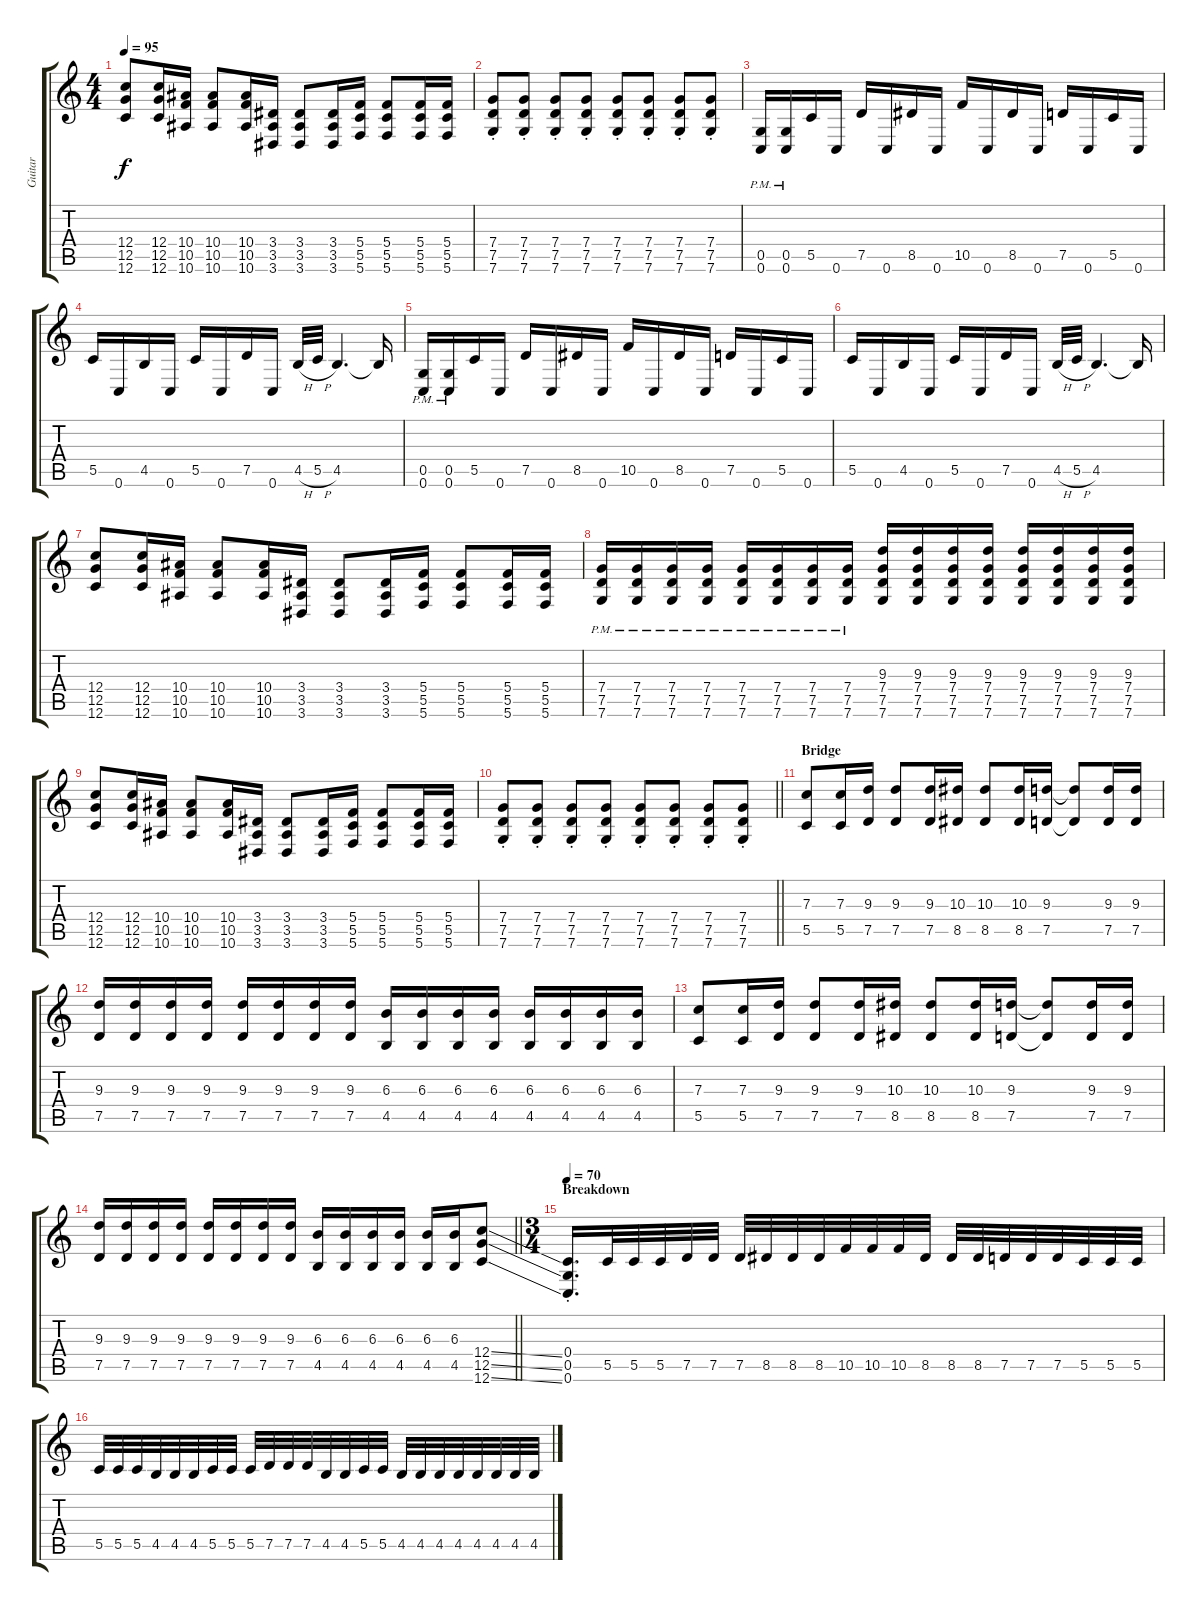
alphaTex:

\track ("Guitar" "Guitar") {instrument distortionguitar}
\staff {score tabs}
\tuning (D4 A3 F3 C3 G2 C2) {hide}
\ts (4 4)
\tempo 95
\clef g2
\ks c
(12.4 12.5 12.6).8{dy f} (12.4 12.5 12.6).16 (10.4 10.5 10.6).16 (10.4 10.5 10.6).8 (10.4 10.5 10.6).16 (3.4 3.5 3.6).16 (3.4 3.5 3.6).8 (3.4 3.5 3.6).16 (5.4 5.5 5.6).16 (5.4 5.5 5.6).8 (5.4 5.5 5.6).16 (5.4 5.5 5.6).16 |
(7.4{st} 7.5{st} 7.6{st}).8 (7.4{st} 7.5{st} 7.6{st}).8 (7.4{st} 7.5{st} 7.6{st}).8 (7.4{st} 7.5{st} 7.6{st}).8 (7.4{st} 7.5{st} 7.6{st}).8 (7.4{st} 7.5{st} 7.6{st}).8 (7.4{st} 7.5{st} 7.6{st}).8 (7.4{st} 7.5{st} 7.6{st}).8 |
(0.5{pm} 0.6{pm}).16 (0.5{pm} 0.6{pm}).16 5.5.16 0.6.16 7.5.16 0.6.16 8.5.16 0.6.16 10.5.16 0.6.16 8.5.16 0.6.16 7.5.16 0.6.16 5.5.16 0.6.16 |
5.5.16 0.6.16 4.5.16 0.6.16 5.5.16 0.6.16 7.5.16 0.6.16 4.5{h}.32 5.5{h}.32 4.5.4{d} 4.5{t}.16 |
(0.5{pm} 0.6{pm}).16 (0.5{pm} 0.6{pm}).16 5.5.16 0.6.16 7.5.16 0.6.16 8.5.16 0.6.16 10.5.16 0.6.16 8.5.16 0.6.16 7.5.16 0.6.16 5.5.16 0.6.16 |
5.5.16 0.6.16 4.5.16 0.6.16 5.5.16 0.6.16 7.5.16 0.6.16 4.5{h}.32 5.5{h}.32 4.5.4{d} 4.5{t}.16 |
(12.4 12.5 12.6).8 (12.4 12.5 12.6).16 (10.4 10.5 10.6).16 (10.4 10.5 10.6).8 (10.4 10.5 10.6).16 (3.4 3.5 3.6).16 (3.4 3.5 3.6).8 (3.4 3.5 3.6).16 (5.4 5.5 5.6).16 (5.4 5.5 5.6).8 (5.4 5.5 5.6).16 (5.4 5.5 5.6).16 |
(7.4{pm} 7.5{pm} 7.6{pm}).16 (7.4{pm} 7.5{pm} 7.6{pm}).16 (7.4{pm} 7.5{pm} 7.6{pm}).16 (7.4{pm} 7.5{pm} 7.6{pm}).16 (7.4{pm} 7.5{pm} 7.6{pm}).16 (7.4{pm} 7.5{pm} 7.6{pm}).16 (7.4{pm} 7.5{pm} 7.6{pm}).16 (7.4{pm} 7.5{pm} 7.6{pm}).16 (9.3 7.4 7.5 7.6).16 (9.3 7.4 7.5 7.6).16 (9.3 7.4 7.5 7.6).16 (9.3 7.4 7.5 7.6).16 (9.3 7.4 7.5 7.6).16 (9.3 7.4 7.5 7.6).16 (9.3 7.4 7.5 7.6).16 (9.3 7.4 7.5 7.6).16 |
(12.4 12.5 12.6).8 (12.4 12.5 12.6).16 (10.4 10.5 10.6).16 (10.4 10.5 10.6).8 (10.4 10.5 10.6).16 (3.4 3.5 3.6).16 (3.4 3.5 3.6).8 (3.4 3.5 3.6).16 (5.4 5.5 5.6).16 (5.4 5.5 5.6).8 (5.4 5.5 5.6).16 (5.4 5.5 5.6).16 |
\barLineRight lightlight
(7.4{st} 7.5{st} 7.6{st}).8 (7.4{st} 7.5{st} 7.6{st}).8 (7.4{st} 7.5{st} 7.6{st}).8 (7.4{st} 7.5{st} 7.6{st}).8 (7.4{st} 7.5{st} 7.6{st}).8 (7.4{st} 7.5{st} 7.6{st}).8 (7.4{st} 7.5{st} 7.6{st}).8 (7.4{st} 7.5{st} 7.6{st}).8 |
\section ("" "Bridge")
(7.3 5.5).8 (7.3 5.5).16 (9.3 7.5).16 (9.3 7.5).8 (9.3 7.5).16 (10.3 8.5).16 (10.3 8.5).8 (10.3 8.5).16 (9.3 7.5).16 (9.3{t} 7.5{t}).8 (9.3 7.5).16 (9.3 7.5).16 |
(9.3 7.5).16 (9.3 7.5).16 (9.3 7.5).16 (9.3 7.5).16 (9.3 7.5).16 (9.3 7.5).16 (9.3 7.5).16 (9.3 7.5).16 (6.3 4.5).16 (6.3 4.5).16 (6.3 4.5).16 (6.3 4.5).16 (6.3 4.5).16 (6.3 4.5).16 (6.3 4.5).16 (6.3 4.5).16 |
(7.3 5.5).8 (7.3 5.5).16 (9.3 7.5).16 (9.3 7.5).8 (9.3 7.5).16 (10.3 8.5).16 (10.3 8.5).8 (10.3 8.5).16 (9.3 7.5).16 (9.3{t} 7.5{t}).8 (9.3 7.5).16 (9.3 7.5).16 |
\barLineRight lightlight
(9.3 7.5).16 (9.3 7.5).16 (9.3 7.5).16 (9.3 7.5).16 (9.3 7.5).16 (9.3 7.5).16 (9.3 7.5).16 (9.3 7.5).16 (6.3 4.5).16 (6.3 4.5).16 (6.3 4.5).16 (6.3 4.5).16 (6.3 4.5).16 (6.3 4.5).16 (12.4{ss} 12.5{ss} 12.6{ss}).8 |
\ts (3 4)
\section ("" "Breakdown")
\tempo 70
(0.4{st} 0.5{st} 0.6{st}).16{d} 5.5.32 5.5.32 5.5.32 7.5.32 7.5.32 7.5.32 8.5.32 8.5.32 8.5.32 10.5.32 10.5.32 10.5.32 8.5.32 8.5.32 8.5.32 7.5.32 7.5.32 7.5.32 5.5.32 5.5.32 5.5.32 |
5.5.32 5.5.32 5.5.32 4.5.32 4.5.32 4.5.32 5.5.32 5.5.32 5.5.32 7.5.32 7.5.32 7.5.32 4.5.32 4.5.32 5.5.32 5.5.32 4.5.32 4.5.32 4.5.32 4.5.32 4.5.32 4.5.32 4.5.32 4.5.32
